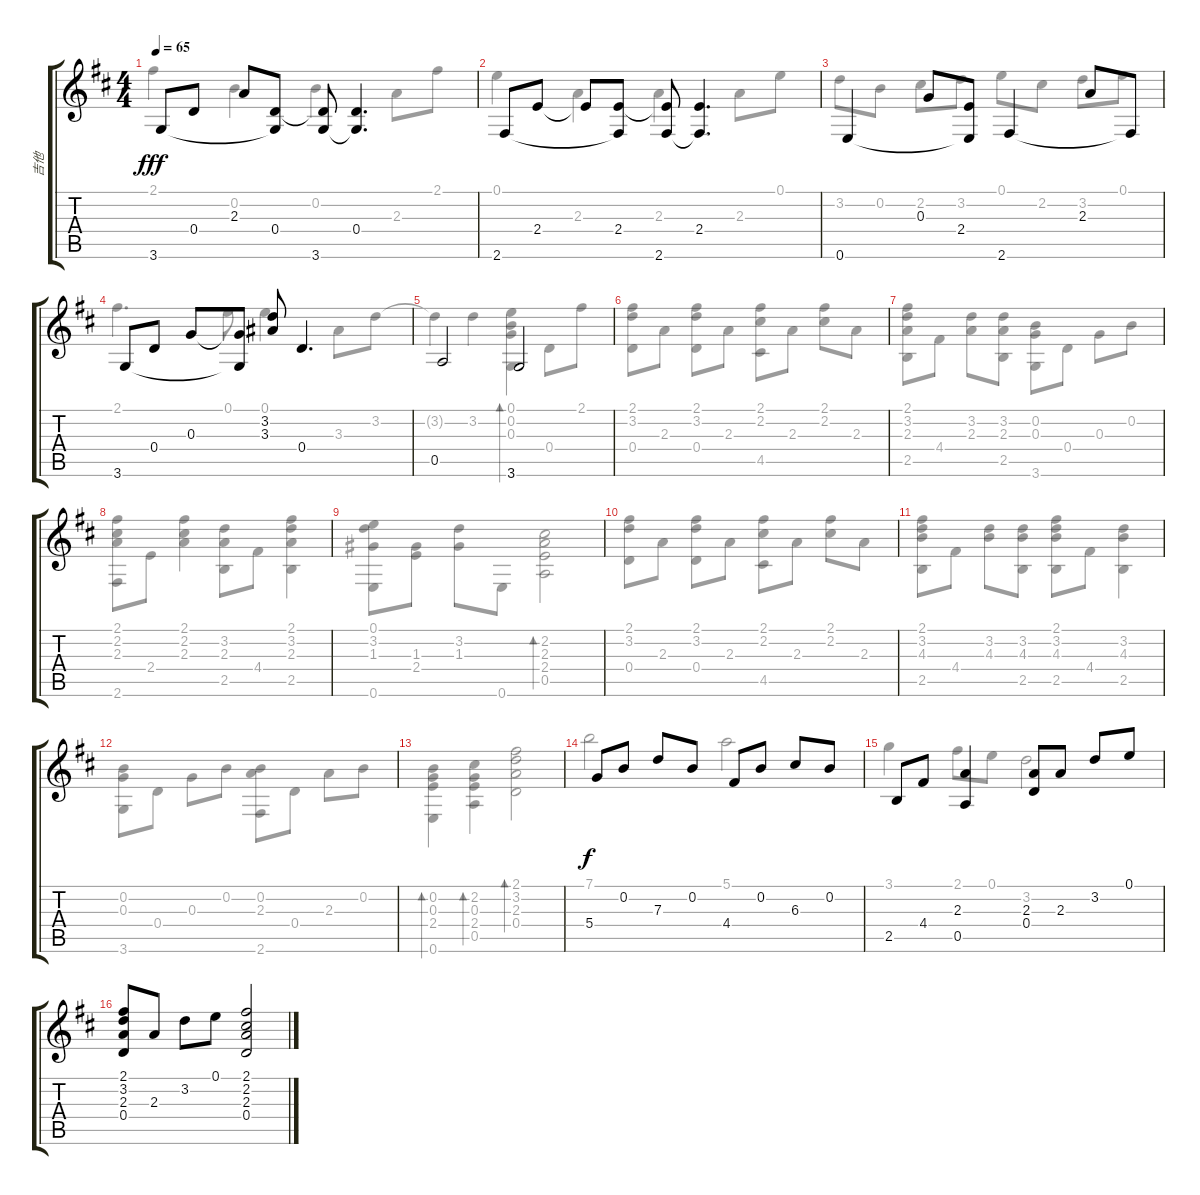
\track ("吉他" "吉他") {instrument acousticguitarsteel}
\staff {score tabs}
\tuning (E4 B3 G3 D3 A2 E2) {hide}
\voice
\ts (4 4)
\tempo 65
\clef g2
\ks d
3.6.8{dy fff} 0.4.8 2.3.8 (0.4 3.6{t}).8 (0.4{t} 3.6).8 (0.4 3.6{t}).4{d} |
2.6.8 2.4.8 2.4{t}.8 (2.4 2.6{t}).8 (2.4{t} 2.6).8 (2.4 2.6{t}).4{d} |
0.6.4 0.3.8 (2.4 0.6{t}).8 2.6.4 2.3.8 2.6{t}.8 |
3.6.8 0.4.8 0.3.8 (0.3{t} 3.6{t}).8 (3.2 3.3).8 0.4.4{d} |
0.5.2 3.6.2 |
|
|
|
|
|
|
|
|
5.4.8{dy f} 0.2.8 7.3.8 0.2.8 4.4.8 0.2.8 6.3.8 0.2.8 |
2.5.8 4.4.8 (2.3 0.5).4 (2.3 0.4).8 2.3.8 3.2.8 0.1.8 |
(2.1 3.2 2.3 0.4).8 2.3.8 3.2.8 0.1.8 (2.1 2.2 2.3 0.4).2
\voice
\clef g2
\ottava regular
\simile none
\ks d
2.1.4{dy fff} 0.2.4 0.2.4 2.3.8 2.1.8 |
0.1.4 2.3.4 2.3.4 2.3.8 0.1.8 |
3.2.8 0.2.8 2.2.8 3.2.8 0.1.8 2.2.8 3.2.8 0.1.8 |
2.1.4{d} 0.1.8 0.1.4 3.3.8 3.2.8 |
3.2{t}.4 3.2.4 (0.1 0.2 0.3 3.6).4{bd 120} 0.4.8 2.1.8 |
(2.1 3.2 0.4).8 2.3.8 (2.1 3.2 0.4).8 2.3.8 (2.1 2.2 4.5).8 2.3.8 (2.1 2.2).8 2.3.8 |
(2.1 3.2 2.3 2.5).8 4.4.8 (3.2 2.3).8 (3.2 2.3 2.5).8 (0.2 0.3 3.6).8 0.4.8 0.3.8 0.2.8 |
(2.1 2.2 2.3 2.6).8 2.4.8 (2.1 2.2 2.3).4 (3.2 2.3 2.5).8 4.4.8 (2.1 3.2 2.3 2.5).4 |
(0.1 3.2 1.3 0.6).8 (1.3 2.4).8 (3.2 1.3).8 0.6.8 (2.2 2.3 2.4 0.5).2{bd 120} |
(2.1 3.2 0.4).8 2.3.8 (2.1 3.2 0.4).8 2.3.8 (2.1 2.2 4.5).8 2.3.8 (2.1 2.2).8 2.3.8 |
(2.1 3.2 4.3 2.5).8 4.4.8 (3.2 4.3).8 (3.2 4.3 2.5).8 (2.1 3.2 4.3 2.5).8 4.4.8 (3.2 4.3 2.5).4 |
(0.2 0.3 3.6).8 0.4.8 0.3.8 0.2.8 (0.2 2.3 2.6).8 0.4.8 2.3.8 0.2.8 |
(0.2 0.3 2.4 0.6).4{bd 120} (2.2 0.3 2.4 0.5).4{bd 120} (2.1 3.2 2.3 0.4).2{bd 120} |
7.1.2{dy f} 5.1.2 |
3.1.4 2.1.8 0.1.8 3.2.2 |
